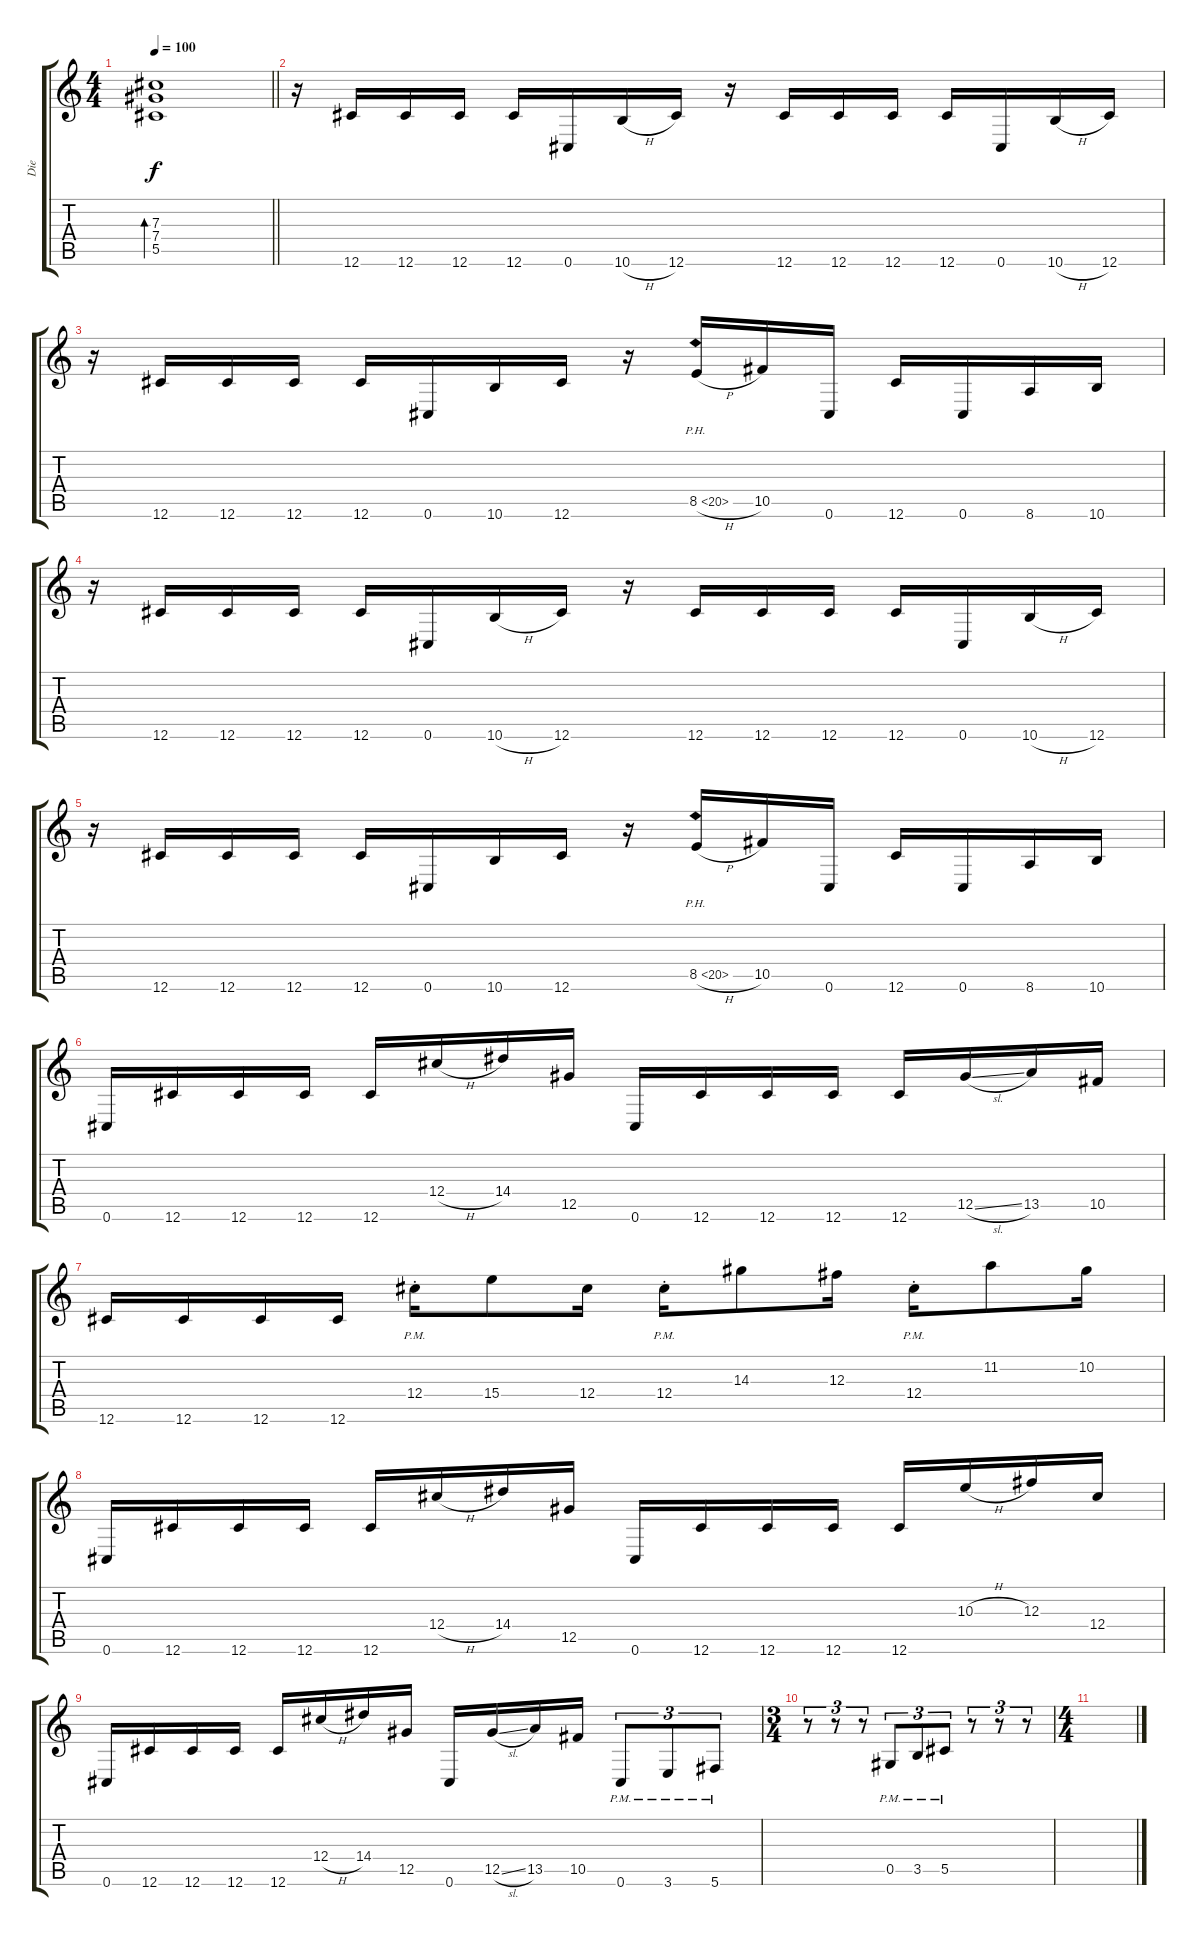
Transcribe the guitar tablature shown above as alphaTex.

\track ("Die" "Die") {instrument distortionguitar}
\staff {score tabs}
\tuning (Eb4 Bb3 Gb3 Db3 Ab2 Db2) {hide}
\ts (4 4)
\tempo 100
\clef g2
\barLineRight lightlight
\ks c
(7.3 7.4 5.5).1{bd 120 dy f} |
r.16{volume 16 instrument distortionguitar} 12.6.16 12.6.16 12.6.16 12.6.16 0.6.16 10.6{h}.16 12.6.16 r.16 12.6.16 12.6.16 12.6.16 12.6.16 0.6.16 10.6{h}.16 12.6.16 |
r.16 12.6.16 12.6.16 12.6.16 12.6.16 0.6.16 10.6.16 12.6.16 r.16 8.5{ph 12 h}.16 10.5.16 0.6.16 12.6.16 0.6.16 8.6.16 10.6.16 |
r.16 12.6.16 12.6.16 12.6.16 12.6.16 0.6.16 10.6{h}.16 12.6.16 r.16 12.6.16 12.6.16 12.6.16 12.6.16 0.6.16 10.6{h}.16 12.6.16 |
r.16 12.6.16 12.6.16 12.6.16 12.6.16 0.6.16 10.6.16 12.6.16 r.16 8.5{ph 12 h}.16 10.5.16 0.6.16 12.6.16 0.6.16 8.6.16 10.6.16 |
0.6.16 12.6.16 12.6.16 12.6.16 12.6.16 12.4{h}.16 14.4.16 12.5.16 0.6.16 12.6.16 12.6.16 12.6.16 12.6.16 12.5{sl}.16 13.5.16 10.5.16 |
12.6.16 12.6.16 12.6.16 12.6.16 12.4{pm st}.16 15.4.8 12.4.16 12.4{pm st}.16 14.3.8 12.3.16 12.4{pm st}.16 11.2.8 10.2.16 |
0.6.16 12.6.16 12.6.16 12.6.16 12.6.16 12.4{h}.16 14.4.16 12.5.16 0.6.16 12.6.16 12.6.16 12.6.16 12.6.16 10.3{h}.16 12.3.16 12.4.16 |
0.6.16 12.6.16 12.6.16 12.6.16 12.6.16 12.4{h}.16 14.4.16 12.5.16 0.6.16 12.5{sl}.16 13.5.16 10.5.16 0.6{pm}.8{tu (3 2)} 3.6{pm}.8{tu (3 2)} 5.6{pm}.8{tu (3 2)} |
\ts (3 4)
r.8{tu (3 2)} r.8{tu (3 2)} r.8{tu (3 2)} 0.5{pm}.8{tu (3 2)} 3.5{pm}.8{tu (3 2)} 5.5{pm}.8{tu (3 2)} r.8{tu (3 2)} r.8{tu (3 2)} r.8{tu (3 2)} |
\ts (4 4)
